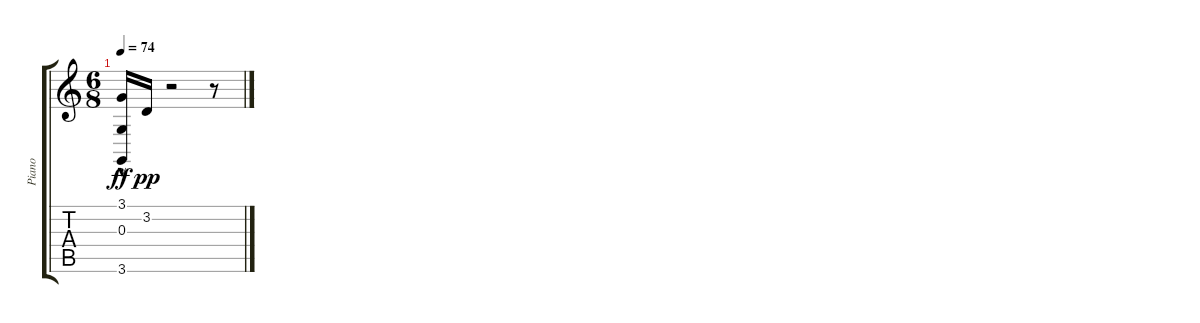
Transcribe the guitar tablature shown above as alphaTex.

\track ("Piano" "Piano") {instrument acousticgrandpiano}
\staff {score tabs}
\tuning (E4 B3 G3 D3 A2 E2) {hide}
\ts (6 8)
\tempo 74
\clef g2
\ks c
(3.1{hac} 0.3{hac} 3.6{hac}).16{dy ff} 3.2.16{dy pp} r.2 r.8
